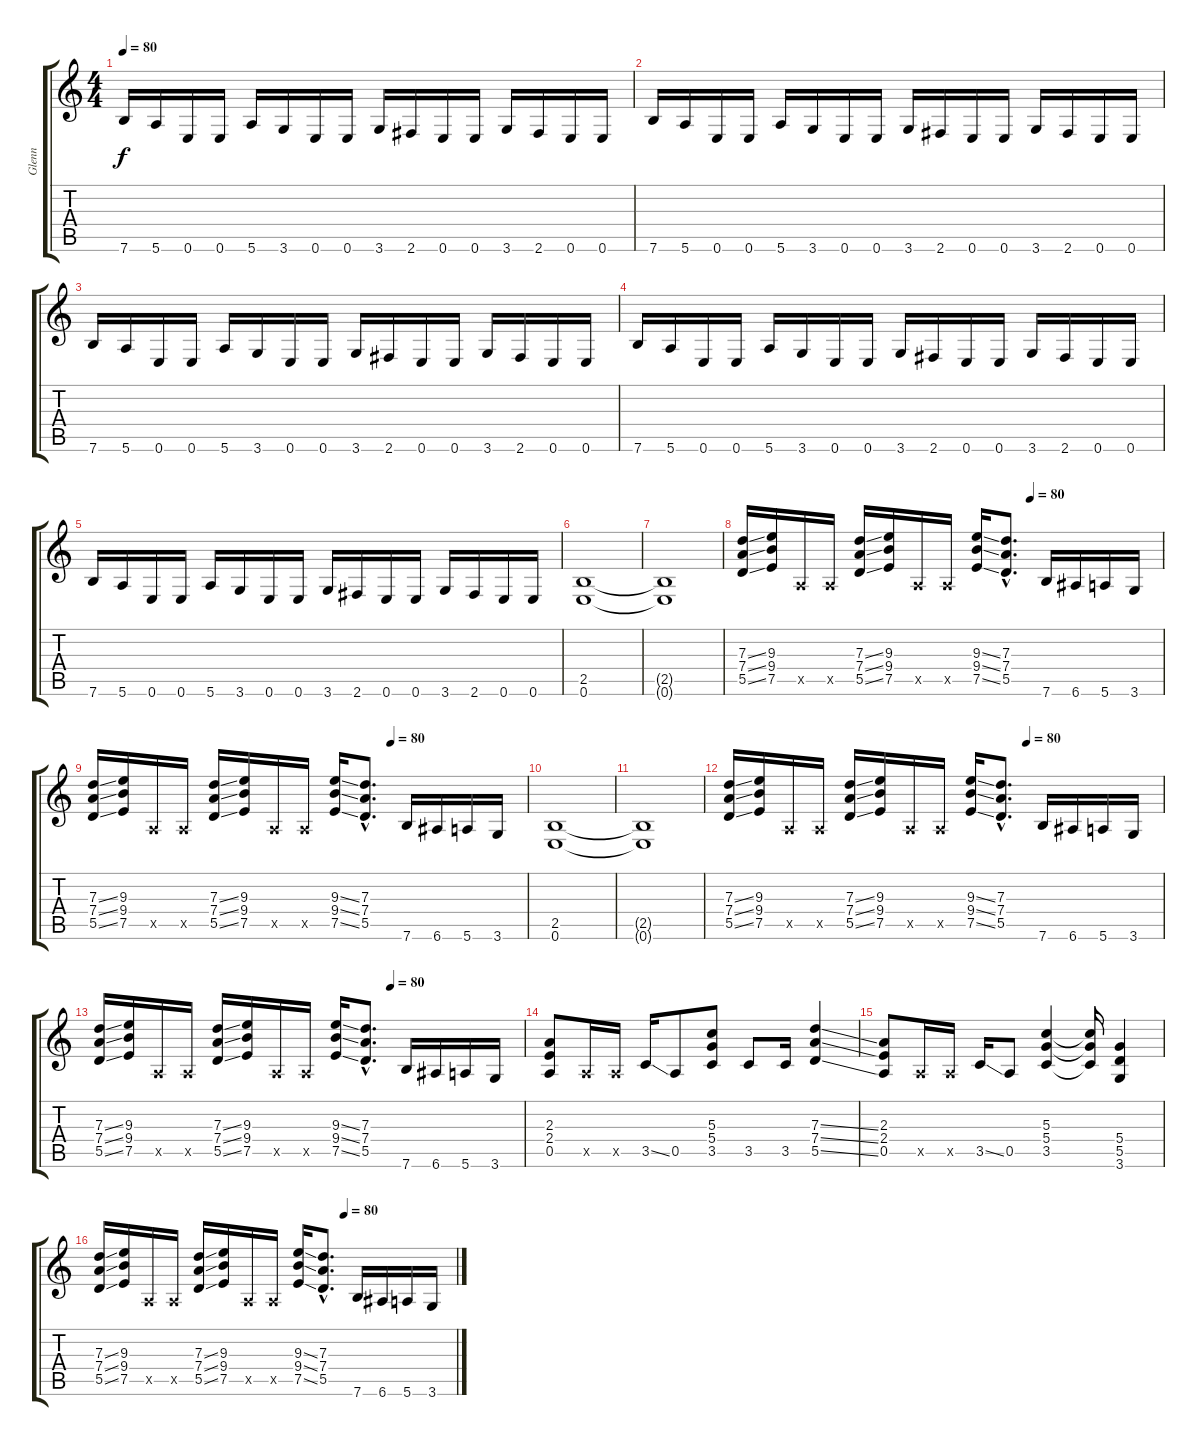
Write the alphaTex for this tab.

\track ("Glenn" "Glenn") {instrument distortionguitar}
\staff {score tabs}
\tuning (E4 B3 G3 D3 A2 E2) {hide}
\ts (4 4)
\tempo 80
\clef g2
\ks c
7.6.16{dy f} 5.6.16 0.6.16 0.6.16 5.6.16 3.6.16 0.6.16 0.6.16 3.6.16 2.6.16 0.6.16 0.6.16 3.6.16 2.6.16 0.6.16 0.6.16 |
7.6.16 5.6.16 0.6.16 0.6.16 5.6.16 3.6.16 0.6.16 0.6.16 3.6.16 2.6.16 0.6.16 0.6.16 3.6.16 2.6.16 0.6.16 0.6.16 |
7.6.16 5.6.16 0.6.16 0.6.16 5.6.16 3.6.16 0.6.16 0.6.16 3.6.16 2.6.16 0.6.16 0.6.16 3.6.16 2.6.16 0.6.16 0.6.16 |
7.6.16 5.6.16 0.6.16 0.6.16 5.6.16 3.6.16 0.6.16 0.6.16 3.6.16 2.6.16 0.6.16 0.6.16 3.6.16 2.6.16 0.6.16 0.6.16 |
7.6.16 5.6.16 0.6.16 0.6.16 5.6.16 3.6.16 0.6.16 0.6.16 3.6.16 2.6.16 0.6.16 0.6.16 3.6.16 2.6.16 0.6.16 0.6.16 |
(2.5 0.6).1 |
(2.5{t} 0.6{t}).1 |
\tempo (80 0.6875)
(7.3{ss} 7.4{ss} 5.5{ss}).16 (9.3 9.4 7.5).16 0.5{x}.16 0.5{x}.16 (7.3{ss} 7.4{ss} 5.5{ss}).16 (9.3 9.4 7.5).16 0.5{x}.16 0.5{x}.16 (9.3{ss} 9.4{ss} 7.5{ss}).16 (7.3{hac} 7.4{hac} 5.5{hac}).8{d} 7.6.16 6.6.16 5.6.16 3.6.16 |
\tempo (80 0.6875)
(7.3{ss} 7.4{ss} 5.5{ss}).16 (9.3 9.4 7.5).16 0.5{x}.16 0.5{x}.16 (7.3{ss} 7.4{ss} 5.5{ss}).16 (9.3 9.4 7.5).16 0.5{x}.16 0.5{x}.16 (9.3{ss} 9.4{ss} 7.5{ss}).16 (7.3{hac} 7.4{hac} 5.5{hac}).8{d} 7.6.16 6.6.16 5.6.16 3.6.16 |
(2.5 0.6).1 |
(2.5{t} 0.6{t}).1 |
\tempo (80 0.6875)
(7.3{ss} 7.4{ss} 5.5{ss}).16 (9.3 9.4 7.5).16 0.5{x}.16 0.5{x}.16 (7.3{ss} 7.4{ss} 5.5{ss}).16 (9.3 9.4 7.5).16 0.5{x}.16 0.5{x}.16 (9.3{ss} 9.4{ss} 7.5{ss}).16 (7.3{hac} 7.4{hac} 5.5{hac}).8{d} 7.6.16 6.6.16 5.6.16 3.6.16 |
\tempo (80 0.6875)
(7.3{ss} 7.4{ss} 5.5{ss}).16 (9.3 9.4 7.5).16 0.5{x}.16 0.5{x}.16 (7.3{ss} 7.4{ss} 5.5{ss}).16 (9.3 9.4 7.5).16 0.5{x}.16 0.5{x}.16 (9.3{ss} 9.4{ss} 7.5{ss}).16 (7.3{hac} 7.4{hac} 5.5{hac}).8{d} 7.6.16 6.6.16 5.6.16 3.6.16 |
(2.3 2.4 0.5).8 0.5{x}.16 0.5{x}.16 3.5{ss}.16 0.5.8 (5.3 5.4 3.5).8 3.5.8 3.5.16 (7.3{ss} 7.4{ss} 5.5{ss}).4 |
(2.3 2.4 0.5).8 0.5{x}.16 0.5{x}.16 3.5{ss}.16 0.5.8 (5.3 5.4 3.5).4 (5.3{t} 5.4{t} 3.5{t}).16 (5.4 5.5 3.6).4 |
\tempo (80 0.6875)
(7.3{ss} 7.4{ss} 5.5{ss}).16 (9.3 9.4 7.5).16 0.5{x}.16 0.5{x}.16 (7.3{ss} 7.4{ss} 5.5{ss}).16 (9.3 9.4 7.5).16 0.5{x}.16 0.5{x}.16 (9.3{ss} 9.4{ss} 7.5{ss}).16 (7.3{hac} 7.4{hac} 5.5{hac}).8{d} 7.6.16 6.6.16 5.6.16 3.6.16
